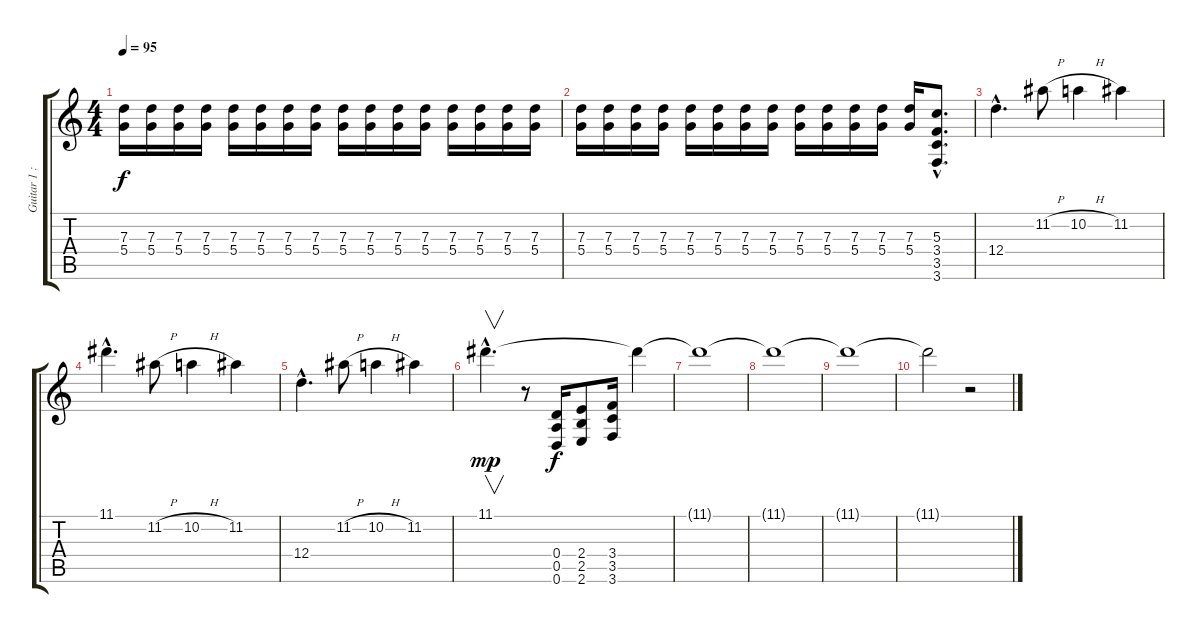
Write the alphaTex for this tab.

\track ("Guitar 1 : Justin Beck" "Guitar 1 :") {instrument distortionguitar}
\staff {score tabs}
\tuning (E4 B3 G3 D3 A2 D2) {hide}
\ts (4 4)
\tempo 95
\clef g2
\ks c
(7.3 5.4).16{dy f} (7.3 5.4).16 (7.3 5.4).16 (7.3 5.4).16 (7.3 5.4).16 (7.3 5.4).16 (7.3 5.4).16 (7.3 5.4).16 (7.3 5.4).16 (7.3 5.4).16 (7.3 5.4).16 (7.3 5.4).16 (7.3 5.4).16 (7.3 5.4).16 (7.3 5.4).16 (7.3 5.4).16 |
(7.3 5.4).16 (7.3 5.4).16 (7.3 5.4).16 (7.3 5.4).16 (7.3 5.4).16 (7.3 5.4).16 (7.3 5.4).16 (7.3 5.4).16 (7.3 5.4).16 (7.3 5.4).16 (7.3 5.4).16 (7.3 5.4).16 (7.3 5.4).16 (5.3{hac} 3.4{hac} 3.5{hac} 3.6{hac}).8{d} |
12.4{hac}.4{d instrument overdrivenguitar} 11.2{h}.8 10.2{h}.4 11.2.4 |
11.1{hac}.4{d} 11.2{h}.8 10.2{h}.4 11.2.4 |
12.4{hac}.4{d} 11.2{h}.8 10.2{h}.4 11.2.4 |
11.1{hac}.4{v d dy mp} r.8 (0.4 0.5 0.6).16{dy f} (2.4 2.5 2.6).8 (3.4 3.5 3.6).16 11.1{t}.4 |
11.1{t}.1 |
11.1{t}.1 |
11.1{t}.1{volume 0} |
11.1{t}.2 r.2
